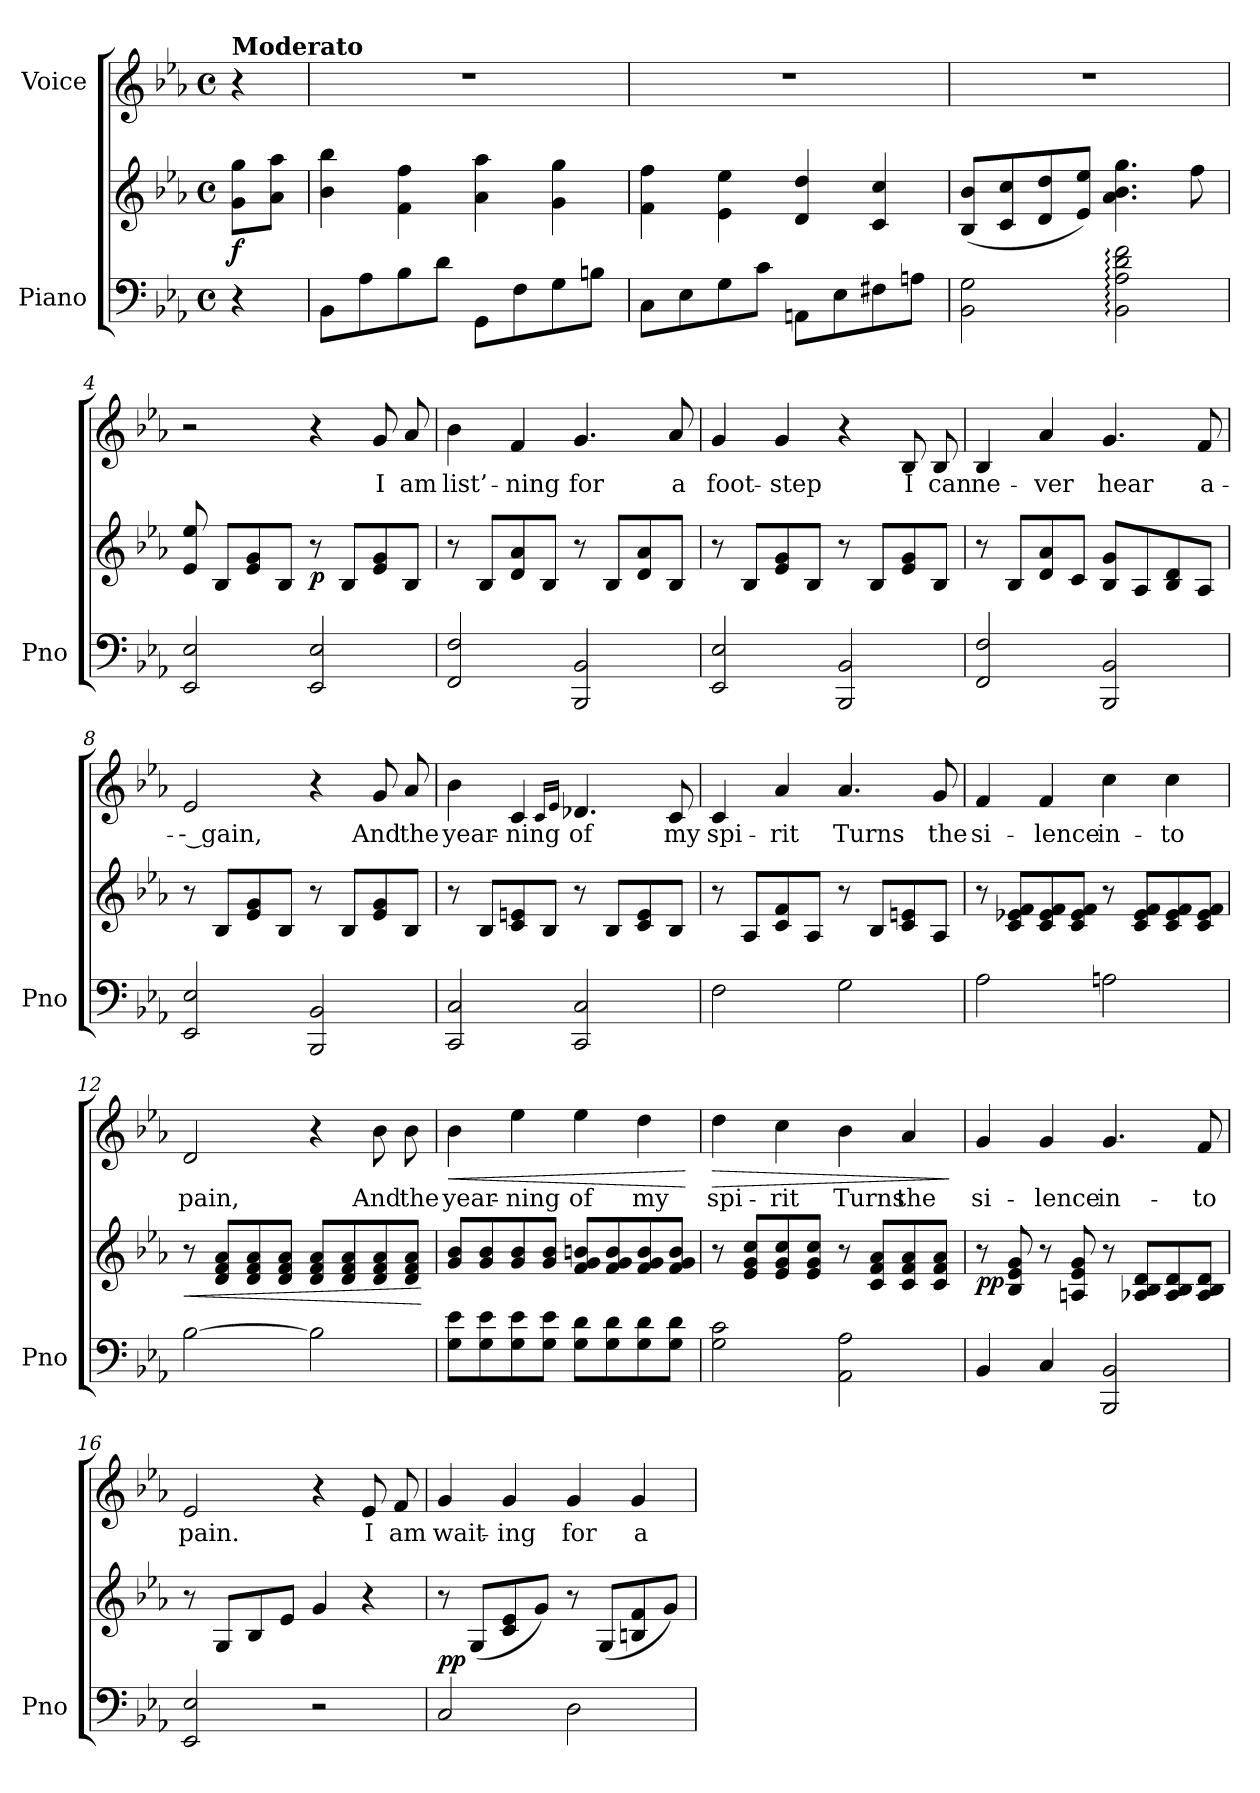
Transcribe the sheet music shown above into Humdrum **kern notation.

**kern	**kern	**dynam	**kern	**text	**dynam
*part2	*part2	*part2	*part1	*part1	*part1
*staff3	*staff2	*staff2/3	*staff1	*staff1	*staff1
*I"Piano	*	*	*I"Voice	*	*
*I'Pno	*	*	*	*	*
*clefF4	*clefG2	*	*clefG2	*	*
*k[b-e-a-]	*k[b-e-a-]	*	*k[b-e-a-]	*	*
*M4/4	*M4/4	*	*M4/4	*	*
*met(c)	*met(c)	*	*met(c)	*	*
=	=	=	=	=	=
!	!	!	!LO:TX:a:B:t=Moderato	!	!
!	!	!LO:DY:b	!	!	!
4r	8g\ 8gg\L	f	4r	.	.
.	8a-\ 8aa-\J	.	.	.	.
=1	=1	=1	=1	=1	=1
8BB-\L	4b-\ 4bb-\	.	1r	.	.
8A-\	.	.	.	.	.
8B-\	4f\ 4ff\	.	.	.	.
8d\J	.	.	.	.	.
8GG\L	4a-\ 4aa-\	.	.	.	.
8F\	.	.	.	.	.
8G\	4g\ 4gg\	.	.	.	.
8Bn\J	.	.	.	.	.
=2	=2	=2	=2	=2	=2
8C\L	4f\ 4ff\	.	1r	.	.
8E-\	.	.	.	.	.
8G\	4e-\ 4ee-\	.	.	.	.
8c\J	.	.	.	.	.
8AAn\L	4d/ 4dd/	.	.	.	.
8E-\	.	.	.	.	.
8F#X\	4c/ 4cc/	.	.	.	.
8An\J	.	.	.	.	.
=3	=3	=3	=3	=3	=3
2BB-\ 2G\	(8B-/ 8b-/L	.	1r	.	.
.	8c/ 8cc/	.	.	.	.
.	8d/ 8dd/	.	.	.	.
.	8e-/ 8ee-/J)	.	.	.	.
2BB-\: 2A-\: 2d\: 2f\:	4.a-\ 4.b-\ 4.gg\	.	.	.	.
.	8ff\	.	.	.	.
!!LO:LB:g=z
=4	=4	=4	=4	=4	=4
2EE-/ 2E-/	8e-/ 8ee-/	.	2r	.	.
.	8B-/L	.	.	.	.
.	8e-/ 8g/	.	.	.	.
.	8B-/J	.	.	.	.
!	!	!LO:DY:b	!	!	!
2EE-/ 2E-/	8r	p	4r	.	.
.	8B-/L	.	.	.	.
!	!	!	!	!LO:LY:b	!
.	8e-/ 8g/	.	8g/	I	.
!	!	!	!	!LO:LY:b	!
.	8B-/J	.	8a-/	am	.
=5	=5	=5	=5	=5	=5
!	!	!	!	!LO:LY:b	!
2FF/ 2F/	8r	.	4b-\	list’-	.
.	8B-/L	.	.	.	.
!	!	!	!	!LO:LY:b	!
.	8d/ 8a-/	.	4f/	-ning	.
.	8B-/J	.	.	.	.
!	!	!	!	!LO:LY:b	!
2BBB-/ 2BB-/	8r	.	4.g/	for	.
.	8B-/L	.	.	.	.
.	8d/ 8a-/	.	.	.	.
!	!	!	!	!LO:LY:b	!
.	8B-/J	.	8a-/	a	.
=6	=6	=6	=6	=6	=6
!	!	!	!	!LO:LY:b	!
2EE-/ 2E-/	8r	.	4g/	foot-	.
.	8B-/L	.	.	.	.
!	!	!	!	!LO:LY:b	!
.	8e-/ 8g/	.	4g/	-step	.
.	8B-/J	.	.	.	.
2BBB-/ 2BB-/	8r	.	4r	.	.
.	8B-/L	.	.	.	.
!	!	!	!	!LO:LY:b	!
.	8e-/ 8g/	.	8B-/	I	.
!	!	!	!	!LO:LY:b	!
.	8B-/J	.	8B-/	can	.
!!LO:LB:g=z
=7	=7	=7	=7	=7	=7
!	!	!	!	!LO:LY:b	!
2FF/ 2F/	8r	.	4B-/	ne-	.
.	8B-/L	.	.	.	.
!	!	!	!	!LO:LY:b	!
.	8d/ 8a-/	.	4a-/	-ver	.
.	8c/J	.	.	.	.
!	!	!	!	!LO:LY:b	!
2BBB-/ 2BB-/	8B-/ 8g/L	.	4.g/	hear	.
.	8A-/	.	.	.	.
.	8B-/ 8d/	.	.	.	.
!	!	!	!	!LO:LY:b	!
.	8A-/J	.	8f/	a-	.
!!LO:PB:g=z
=8	=8	=8	=8	=8	=8
!	!	!	!	!LO:LY:b	!
2EE-/ 2E-/	8r	.	2e-/	-- gain,	.
.	8B-/L	.	.	.	.
.	8e-/ 8g/	.	.	.	.
.	8B-/J	.	.	.	.
2BBB-/ 2BB-/	8r	.	4r	.	.
.	8B-/L	.	.	.	.
!	!	!	!	!LO:LY:b	!
.	8e-/ 8g/	.	8g/	And	.
!	!	!	!	!LO:LY:b	!
.	8B-/J	.	8a-/	the	.
=9	=9	=9	=9	=9	=9
!	!	!	!	!LO:LY:b	!
2CC/ 2C/	8r	.	4b-\	year-	.
.	8B-/L	.	.	.	.
!	!	!	!	!LO:LY:b	!
.	8c/ 8en/	.	4c/	-ning	.
.	8B-/J	.	.	.	.
.	.	.	16qc/LL	.	.
.	.	.	16qe-/JJ	.	.
!	!	!	!	!LO:LY:b	!
2CC/ 2C/	8r	.	4.d-X/	of	.
.	8B-/L	.	.	.	.
.	8c/ 8e/	.	.	.	.
!	!	!	!	!LO:LY:b	!
.	8B-/J	.	8c/	my	.
=10	=10	=10	=10	=10	=10
!	!	!	!	!LO:LY:b	!
2F\	8r	.	4c/	spi-	.
.	8A-/L	.	.	.	.
!	!	!	!	!LO:LY:b	!
.	8c/ 8f/	.	4a-/	-rit	.
.	8A-/J	.	.	.	.
!	!	!	!	!LO:LY:b	!
2G\	8r	.	4.a-/	Turns	.
.	8B-/L	.	.	.	.
.	8c/ 8en/	.	.	.	.
!	!	!	!	!LO:LY:b	!
.	8A-/J	.	8g/	the	.
!!LO:LB:g=z
=11	=11	=11	=11	=11	=11
!	!	!	!	!LO:LY:b	!
2A-\	8r	.	4f/	si-	.
.	8c/ 8e-X/ 8f/L	.	.	.	.
!	!	!	!	!LO:LY:b	!
.	8c/ 8e-/ 8f/	.	4f/	-lence	.
.	8c/ 8e-/ 8f/J	.	.	.	.
!	!	!	!	!LO:LY:b	!
2An\	8r	.	4cc\	in-	.
.	8c/ 8e-/ 8f/L	.	.	.	.
!	!	!	!	!LO:LY:b	!
.	8c/ 8e-/ 8f/	.	4cc\	-to	.
.	8c/ 8e-/ 8f/J	.	.	.	.
!!LO:PB:g=z
=12	=12	=12	=12	=12	=12
!	!	!LO:HP:b	!	!LO:LY:b	!
[2B-\	8r	<	2d/	pain,	.
.	8d/ 8f/ 8a-/L	.	.	.	.
.	8d/ 8f/ 8a-/	.	.	.	.
.	8d/ 8f/ 8a-/J	.	.	.	.
2B-\]	8d/ 8f/ 8a-/L	.	4r	.	.
.	8d/ 8f/ 8a-/	.	.	.	.
!	!	!	!	!LO:LY:b	!
.	8d/ 8f/ 8a-/	.	8b-\	And	.
!	!	!	!	!LO:LY:b	!
.	8d/ 8f/ 8a-/J	.	8b-\	the	.
.	.	[	.	.	.
=13	=13	=13	=13	=13	=13
!	!	!	!	!LO:LY:b	!LO:HP:b
8G\ 8e-\L	8g/ 8b-/L	.	4b-\	year-	<
8G\ 8e-\	8g/ 8b-/	.	.	.	.
!	!	!	!	!LO:LY:b	!
8G\ 8e-\	8g/ 8b-/	.	4ee-\	-ning	.
8G\ 8e-\J	8g/ 8b-/J	.	.	.	.
!	!	!	!	!LO:LY:b	!
8G\ 8d\L	8f/ 8g/ 8bn/L	.	4ee-\	of	.
8G\ 8d\	8f/ 8g/ 8b/	.	.	.	.
!	!	!	!	!LO:LY:b	!
8G\ 8d\	8f/ 8g/ 8b/	.	4dd\	my	.
8G\ 8d\J	8f/ 8g/ 8b/J	.	.	.	.
.	.	.	.	.	[
=14	=14	=14	=14	=14	=14
!	!	!	!	!LO:LY:b	!LO:HP:b
2G\ 2c\	8r	.	4dd\	spi-	>
.	8e-/ 8g/ 8cc/L	.	.	.	.
!	!	!	!	!LO:LY:b	!
.	8e-/ 8g/ 8cc/	.	4cc\	-rit	.
.	8e-/ 8g/ 8cc/J	.	.	.	.
!	!	!	!	!LO:LY:b	!
2AA-\ 2A-\	8r	.	4b-\	Turns	.
.	8c/ 8f/ 8a-/L	.	.	.	.
!	!	!	!	!LO:LY:b	!
.	8c/ 8f/ 8a-/	.	4a-/	the	.
.	8c/ 8f/ 8a-/J	.	.	.	.
.	.	.	.	.	]
!!LO:LB:g=z
=15	=15	=15	=15	=15	=15
!	!	!LO:DY:b	!	!LO:LY:b	!
4BB-/	8r	pp	4g/	si-	.
.	8B-/ 8e-/ 8g/	.	.	.	.
!	!	!	!	!LO:LY:b	!
4C/	8r	.	4g/	-lence	.
.	8An/ 8e-/ 8g/	.	.	.	.
!	!	!	!	!LO:LY:b	!
2BBB-/ 2BB-/	8r	.	4.g/	in-	.
.	8A-X/ 8B-/ 8d/L	.	.	.	.
.	8A-/ 8B-/ 8d/	.	.	.	.
!	!	!	!	!LO:LY:b	!
.	8A-/ 8B-/ 8d/J	.	8f/	-to	.
=16	=16	=16	=16	=16	=16
!	!	!	!	!LO:LY:b	!
2EE-/ 2E-/	8r	.	2e-/	pain.	.
.	8G/L	.	.	.	.
.	8B-/	.	.	.	.
.	8e-/J	.	.	.	.
2r	4g/	.	4r	.	.
!	!	!	!	!LO:LY:b	!
.	4r	.	8e-/	I	.
!	!	!	!	!LO:LY:b	!
.	.	.	8f/	am	.
=17	=17	=17	=17	=17	=17
!	!	!LO:DY:b	!	!LO:LY:b	!
2C/	8r	pp	4g/	wait-	.
.	(8G/L	.	.	.	.
!	!	!	!	!LO:LY:b	!
.	8c/ 8e-/	.	4g/	-ing	.
.	8g/J)	.	.	.	.
!	!	!	!	!LO:LY:b	!
2D\	8r	.	4g/	for	.
.	(8G/L	.	.	.	.
!	!	!	!	!LO:LY:b	!
.	8Bn/ 8f/	.	4g/	a	.
.	8g/J)	.	.	.	.
=	=	=	=	=	=
*-	*-	*-	*-	*-	*-
